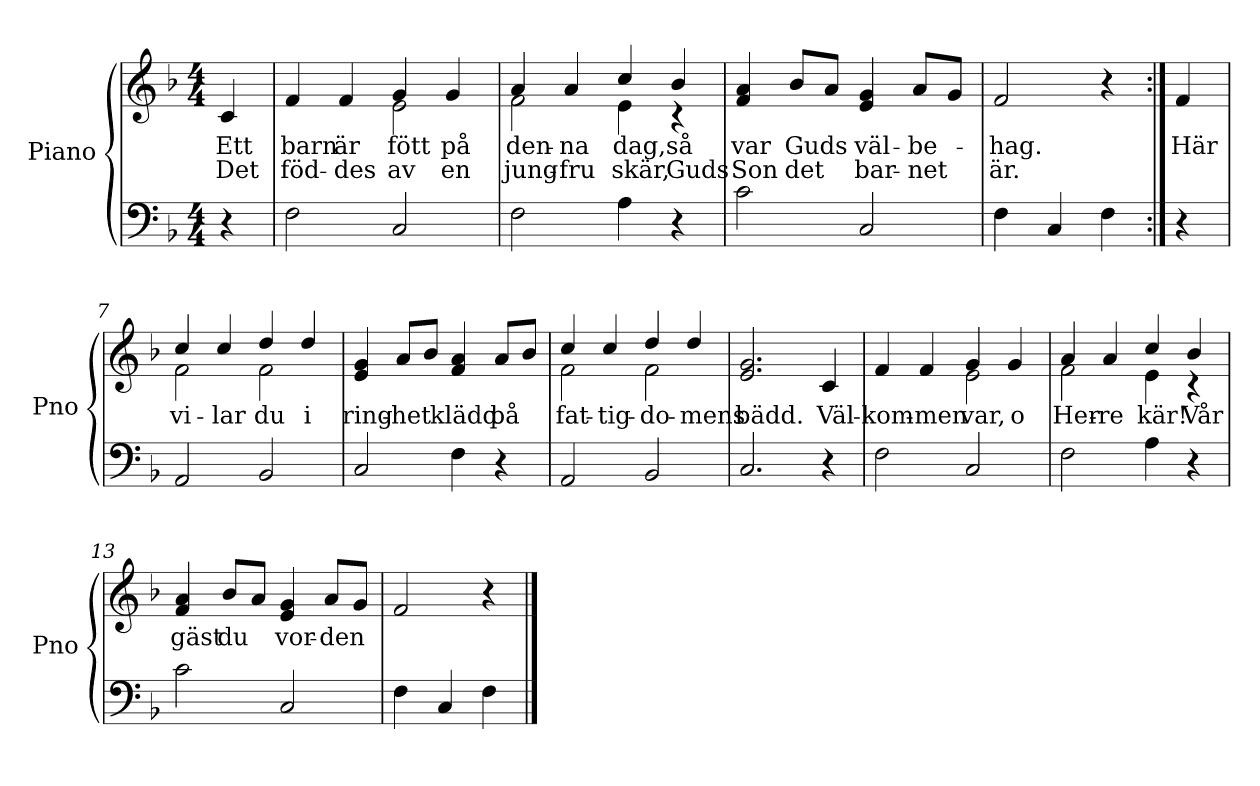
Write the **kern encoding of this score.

**kern	**kern	**text	**text
*part1	*part1	*part1	*part1
*staff2	*staff1	*staff1	*staff1
*I"Piano	*	*	*
*I'Pno	*	*	*
*clefF4	*clefG2	*	*
*k[b-]	*k[b-]	*	*
*M4/4	*M4/4	*	*
=1	=1	=1	=1
!	!	!LO:LY:b	!LO:LY:b
4r	4c/	Ett	Det
=2	=2	=2	=2
!	!	!LO:LY:b	!LO:LY:b
*	*^	*	*
2F\	4f/	2ryy	barn	föd-
!	!	!	!LO:LY:b	!LO:LY:b
.	4f/	.	är	-des
!	!	!	!LO:LY:b	!LO:LY:b
2C/	4g/	2e\	fött	av
!	!	!	!LO:LY:b	!LO:LY:b
.	4g/	.	på	en
=3	=3	=3	=3	=3
!	!	!	!LO:LY:b	!LO:LY:b
2F\	4a/	2f\	den-	jung-
!	!	!	!LO:LY:b	!LO:LY:b
.	4a/	.	-na	-fru
!	!	!	!LO:LY:b	!LO:LY:b
4A\	4cc/	4e\	dag,	skär,
!	!	!	!LO:LY:b	!LO:LY:b
4r	4b-/	4r	så	Guds
=4	=4	=4	=4	=4
!	!	!	!LO:LY:b	!LO:LY:b
*	*v	*v	*	*
2c\	4f/ 4a/	var	Son
!	!	!LO:LY:b	!LO:LY:b
.	8b-/L	Guds	det
.	8a/J	.	.
!	!	!LO:LY:b	!LO:LY:b
2C/	4e/ 4g/	väl-	bar-
!	!	!LO:LY:b	!LO:LY:b
.	8a/L	-be-	-net
.	8g/J	.	.
=5	=5	=5	=5
!	!	!LO:LY:b	!LO:LY:b
4F\	2f/	-hag.	är.
4C/	.	.	.
4F\	4r	.	.
!!LO:LB:g=z
=6:|!	=6:|!	=6:|!	=6:|!
!	!	!LO:LY:b	!
4r	4f/	Här	.
=7	=7	=7	=7
!	!	!LO:LY:b	!
*	*^	*	*
2AA/	4cc/	2f\	vi-	.
!	!	!	!LO:LY:b	!
.	4cc/	.	-lar	.
!	!	!	!LO:LY:b	!
2BB-/	4dd/	2f\	du	.
!	!	!	!LO:LY:b	!
.	4dd/	.	i	.
*	*v	*v	*	*
=8	=8	=8	=8
!	!	!LO:LY:b	!
2C/	4e/ 4g/	ring-	.
!	!	!LO:LY:b	!
.	8a/L	-het	.
.	8b-/J	.	.
!	!	!LO:LY:b	!
4F\	4f/ 4a/	klädd	.
!	!	!LO:LY:b	!
4r	8a/L	på	.
.	8b-/J	.	.
=9	=9	=9	=9
!	!	!LO:LY:b	!
*	*^	*	*
2AA/	4cc/	2f\	fat-	.
!	!	!	!LO:LY:b	!
.	4cc/	.	-tig-	.
!	!	!	!LO:LY:b	!
2BB-/	4dd/	2f\	-do-	.
!	!	!	!LO:LY:b	!
.	4dd/	.	-mens	.
*	*v	*v	*	*
=10	=10	=10	=10
!	!	!LO:LY:b	!
2.C/	2.e/ 2.g/	bädd.	.
!	!	!LO:LY:b	!
4r	4c/	Väl-	.
!!LO:LB:g=z
=11	=11	=11	=11
!	!	!LO:LY:b	!
*	*^	*	*
2F\	4f/	2ryy	-kom-	.
!	!	!	!LO:LY:b	!
.	4f/	.	-men	.
!	!	!	!LO:LY:b	!
2C/	4g/	2e\	var,	.
!	!	!	!LO:LY:b	!
.	4g/	.	o	.
=12	=12	=12	=12	=12
!	!	!	!LO:LY:b	!
2F\	4a/	2f\	Her-	.
!	!	!	!LO:LY:b	!
.	4a/	.	-re	.
!	!	!	!LO:LY:b	!
4A\	4cc/	4e\	kär!	.
!	!	!	!LO:LY:b	!
4r	4b-/	4r	Vår	.
=13	=13	=13	=13	=13
!	!	!	!LO:LY:b	!
*	*v	*v	*	*
2c\	4f/ 4a/	gäst	.
!	!	!LO:LY:b	!
.	8b-/L	du	.
.	8a/J	.	.
!	!	!LO:LY:b	!
2C/	4e/ 4g/	vor-	.
!	!	!LO:LY:b	!
.	8a/L	-den	.
.	8g/J	.	.
=14	=14	=14	=14
4F\	2f/	.	.
4C/	.	.	.
4F\	4r	.	.
==	==	==	==
*-	*-	*-	*-
